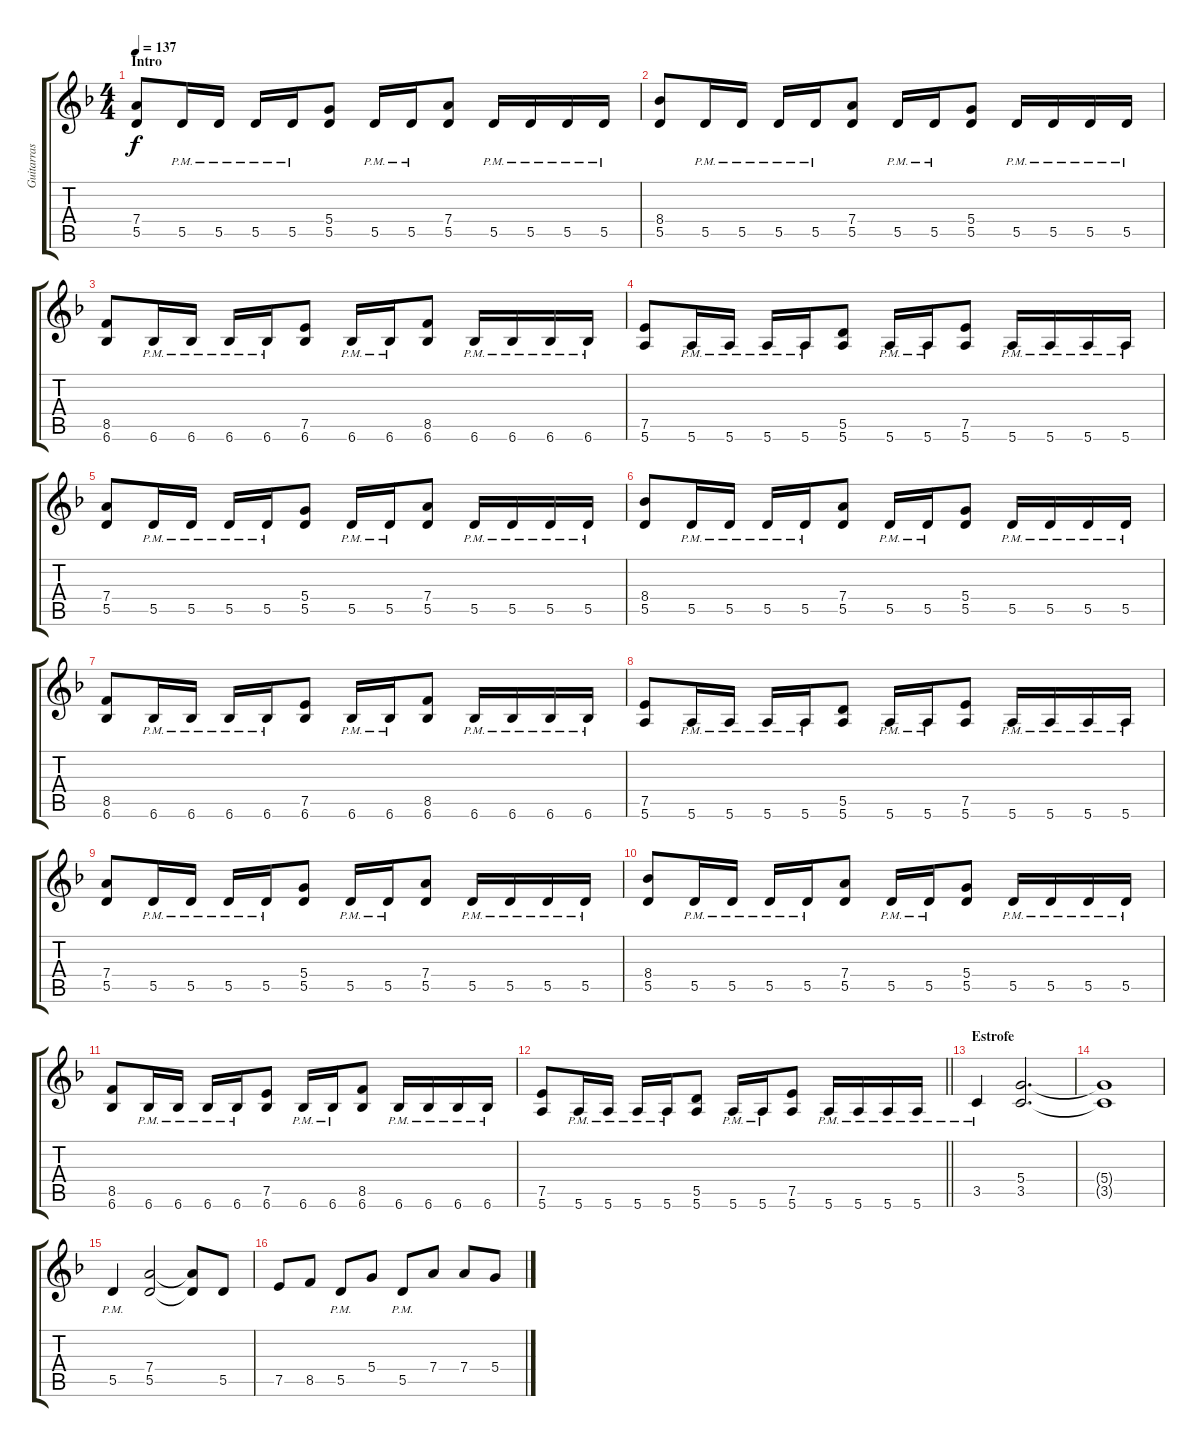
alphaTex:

\track ("Guitarras" "Guitarras") {instrument distortionguitar}
\staff {score tabs}
\tuning (E4 B3 G3 D3 A2 E2) {hide}
\ts (4 4)
\section ("" "Intro")
\tempo 137
\clef g2
\ks dminor
(7.4 5.5).8{dy f instrument distortionguitar} 5.5{pm}.16 5.5{pm}.16 5.5{pm}.16 5.5{pm}.16 (5.4 5.5).8 5.5{pm}.16 5.5{pm}.16 (7.4 5.5).8 5.5{pm}.16 5.5{pm}.16 5.5{pm}.16 5.5{pm}.16 |
(8.4 5.5).8 5.5{pm}.16 5.5{pm}.16 5.5{pm}.16 5.5{pm}.16 (7.4 5.5).8 5.5{pm}.16 5.5{pm}.16 (5.4 5.5).8 5.5{pm}.16 5.5{pm}.16 5.5{pm}.16 5.5{pm}.16 |
(8.5 6.6).8 6.6{pm}.16 6.6{pm}.16 6.6{pm}.16 6.6{pm}.16 (7.5 6.6).8 6.6{pm}.16 6.6{pm}.16 (8.5 6.6).8 6.6{pm}.16 6.6{pm}.16 6.6{pm}.16 6.6{pm}.16 |
(7.5 5.6).8 5.6{pm}.16 5.6{pm}.16 5.6{pm}.16 5.6{pm}.16 (5.5 5.6).8 5.6{pm}.16 5.6{pm}.16 (7.5 5.6).8 5.6{pm}.16 5.6{pm}.16 5.6{pm}.16 5.6{pm}.16 |
(7.4 5.5).8 5.5{pm}.16 5.5{pm}.16 5.5{pm}.16 5.5{pm}.16 (5.4 5.5).8 5.5{pm}.16 5.5{pm}.16 (7.4 5.5).8 5.5{pm}.16 5.5{pm}.16 5.5{pm}.16 5.5{pm}.16 |
(8.4 5.5).8 5.5{pm}.16 5.5{pm}.16 5.5{pm}.16 5.5{pm}.16 (7.4 5.5).8 5.5{pm}.16 5.5{pm}.16 (5.4 5.5).8 5.5{pm}.16 5.5{pm}.16 5.5{pm}.16 5.5{pm}.16 |
(8.5 6.6).8 6.6{pm}.16 6.6{pm}.16 6.6{pm}.16 6.6{pm}.16 (7.5 6.6).8 6.6{pm}.16 6.6{pm}.16 (8.5 6.6).8 6.6{pm}.16 6.6{pm}.16 6.6{pm}.16 6.6{pm}.16 |
(7.5 5.6).8 5.6{pm}.16 5.6{pm}.16 5.6{pm}.16 5.6{pm}.16 (5.5 5.6).8 5.6{pm}.16 5.6{pm}.16 (7.5 5.6).8 5.6{pm}.16 5.6{pm}.16 5.6{pm}.16 5.6{pm}.16 |
(7.4 5.5).8 5.5{pm}.16 5.5{pm}.16 5.5{pm}.16 5.5{pm}.16 (5.4 5.5).8 5.5{pm}.16 5.5{pm}.16 (7.4 5.5).8 5.5{pm}.16 5.5{pm}.16 5.5{pm}.16 5.5{pm}.16 |
(8.4 5.5).8 5.5{pm}.16 5.5{pm}.16 5.5{pm}.16 5.5{pm}.16 (7.4 5.5).8 5.5{pm}.16 5.5{pm}.16 (5.4 5.5).8 5.5{pm}.16 5.5{pm}.16 5.5{pm}.16 5.5{pm}.16 |
(8.5 6.6).8 6.6{pm}.16 6.6{pm}.16 6.6{pm}.16 6.6{pm}.16 (7.5 6.6).8 6.6{pm}.16 6.6{pm}.16 (8.5 6.6).8 6.6{pm}.16 6.6{pm}.16 6.6{pm}.16 6.6{pm}.16 |
\barLineRight lightlight
(7.5 5.6).8 5.6{pm}.16 5.6{pm}.16 5.6{pm}.16 5.6{pm}.16 (5.5 5.6).8 5.6{pm}.16 5.6{pm}.16 (7.5 5.6).8 5.6{pm}.16 5.6{pm}.16 5.6{pm}.16 5.6{pm}.16 |
\section ("" "Estrofe")
3.5{pm}.4 (5.4 3.5).2{d} |
(5.4{t} 3.5{t}).1 |
5.5{pm}.4 (7.4 5.5).2 (7.4{t} 5.5{t}).8 5.5.8 |
7.5.8 8.5.8 5.5{pm}.8 5.4.8 5.5{pm}.8 7.4.8 7.4.8 5.4.8
